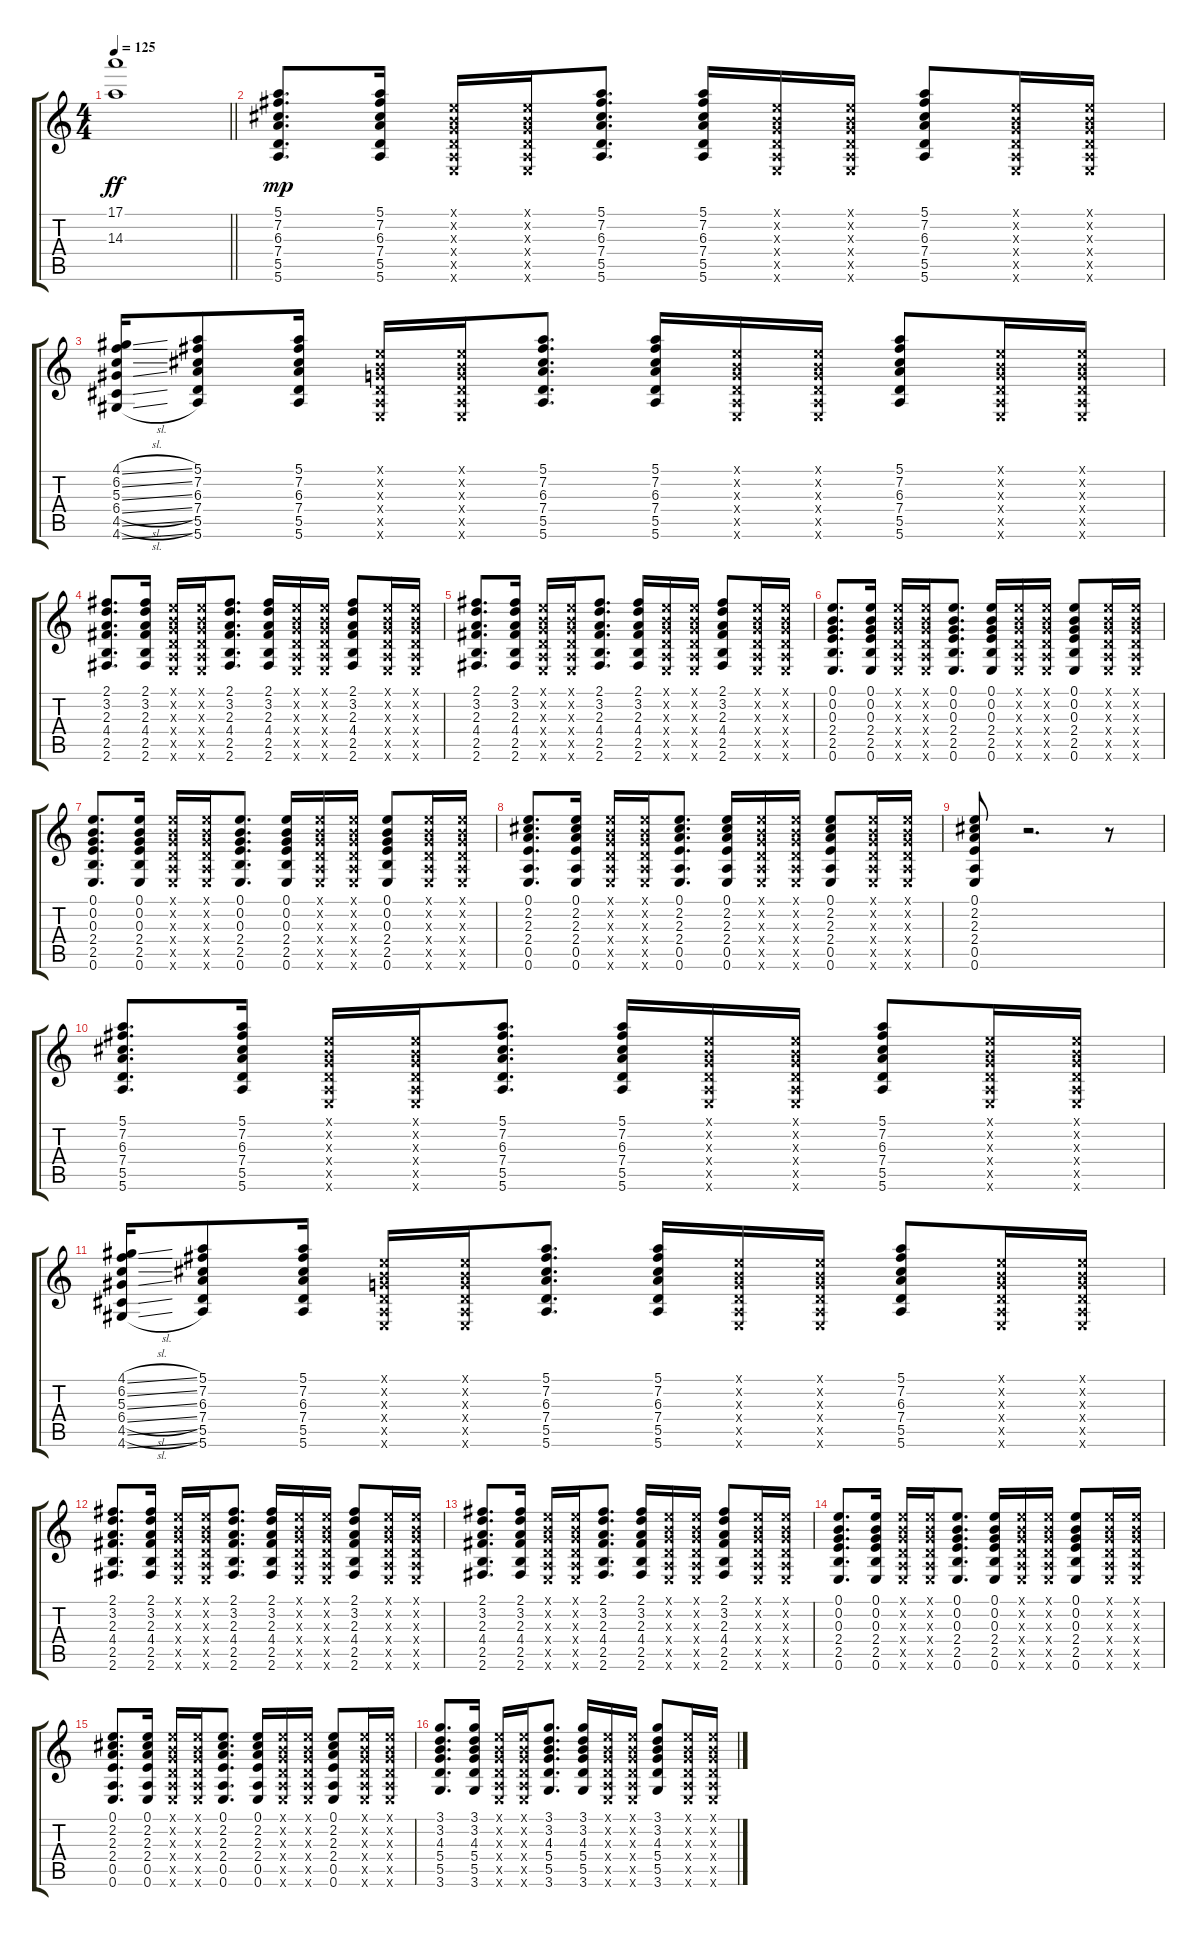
\track "" {instrument acousticguitarsteel}
\staff {score tabs}
\tuning (E4 B3 G3 D3 A2 E2) {hide}
\ts (4 4)
\tempo 125
\clef g2
\barLineRight lightlight
\ks c
(17.1 14.3).1{dy ff} |
(5.1 7.2 6.3 7.4 5.5 5.6).8{d dy mp} (5.1 7.2 6.3 7.4 5.5 5.6).16 (0.1{x} 0.2{x} 0.3{x} 0.4{x} 0.5{x} 0.6{x}).16 (0.1{x} 0.2{x} 0.3{x} 0.4{x} 0.5{x} 0.6{x}).16 (5.1 7.2 6.3 7.4 5.5 5.6).8{d} (5.1 7.2 6.3 7.4 5.5 5.6).16 (0.1{x} 0.2{x} 0.3{x} 0.4{x} 0.5{x} 0.6{x}).16 (0.1{x} 0.2{x} 0.3{x} 0.4{x} 0.5{x} 0.6{x}).16 (5.1 7.2 6.3 7.4 5.5 5.6).8 (0.1{x} 0.2{x} 0.3{x} 0.4{x} 0.5{x} 0.6{x}).16 (0.1{x} 0.2{x} 0.3{x} 0.4{x} 0.5{x} 0.6{x}).16 |
(4.1{sl} 6.2{sl} 5.3{sl} 6.4{sl} 4.5{sl} 4.6{sl}).16 (5.1 7.2 6.3 7.4 5.5 5.6).8 (5.1 7.2 6.3 7.4 5.5 5.6).16 (0.1{x} 0.2{x} 0.3{x} 0.4{x} 0.5{x} 0.6{x}).16 (0.1{x} 0.2{x} 0.3{x} 0.4{x} 0.5{x} 0.6{x}).16 (5.1 7.2 6.3 7.4 5.5 5.6).8{d} (5.1 7.2 6.3 7.4 5.5 5.6).16 (0.1{x} 0.2{x} 0.3{x} 0.4{x} 0.5{x} 0.6{x}).16 (0.1{x} 0.2{x} 0.3{x} 0.4{x} 0.5{x} 0.6{x}).16 (5.1 7.2 6.3 7.4 5.5 5.6).8 (0.1{x} 0.2{x} 0.3{x} 0.4{x} 0.5{x} 0.6{x}).16 (0.1{x} 0.2{x} 0.3{x} 0.4{x} 0.5{x} 0.6{x}).16 |
(2.1 3.2 2.3 4.4 2.5 2.6).8{d} (2.1 3.2 2.3 4.4 2.5 2.6).16 (0.1{x} 0.2{x} 0.3{x} 0.4{x} 0.5{x} 0.6{x}).16 (0.1{x} 0.2{x} 0.3{x} 0.4{x} 0.5{x} 0.6{x}).16 (2.1 3.2 2.3 4.4 2.5 2.6).8{d} (2.1 3.2 2.3 4.4 2.5 2.6).16 (0.1{x} 0.2{x} 0.3{x} 0.4{x} 0.5{x} 0.6{x}).16 (0.1{x} 0.2{x} 0.3{x} 0.4{x} 0.5{x} 0.6{x}).16 (2.1 3.2 2.3 4.4 2.5 2.6).8 (0.1{x} 0.2{x} 0.3{x} 0.4{x} 0.5{x} 0.6{x}).16 (0.1{x} 0.2{x} 0.3{x} 0.4{x} 0.5{x} 0.6{x}).16 |
(2.1 3.2 2.3 4.4 2.5 2.6).8{d} (2.1 3.2 2.3 4.4 2.5 2.6).16 (0.1{x} 0.2{x} 0.3{x} 0.4{x} 0.5{x} 0.6{x}).16 (0.1{x} 0.2{x} 0.3{x} 0.4{x} 0.5{x} 0.6{x}).16 (2.1 3.2 2.3 4.4 2.5 2.6).8{d} (2.1 3.2 2.3 4.4 2.5 2.6).16 (0.1{x} 0.2{x} 0.3{x} 0.4{x} 0.5{x} 0.6{x}).16 (0.1{x} 0.2{x} 0.3{x} 0.4{x} 0.5{x} 0.6{x}).16 (2.1 3.2 2.3 4.4 2.5 2.6).8 (0.1{x} 0.2{x} 0.3{x} 0.4{x} 0.5{x} 0.6{x}).16 (0.1{x} 0.2{x} 0.3{x} 0.4{x} 0.5{x} 0.6{x}).16 |
(0.1 0.2 0.3 2.4 2.5 0.6).8{d} (0.1 0.2 0.3 2.4 2.5 0.6).16 (0.1{x} 0.2{x} 0.3{x} 0.4{x} 0.5{x} 0.6{x}).16 (0.1{x} 0.2{x} 0.3{x} 0.4{x} 0.5{x} 0.6{x}).16 (0.1 0.2 0.3 2.4 2.5 0.6).8{d} (0.1 0.2 0.3 2.4 2.5 0.6).16 (0.1{x} 0.2{x} 0.3{x} 0.4{x} 0.5{x} 0.6{x}).16 (0.1{x} 0.2{x} 0.3{x} 0.4{x} 0.5{x} 0.6{x}).16 (0.1 0.2 0.3 2.4 2.5 0.6).8 (0.1{x} 0.2{x} 0.3{x} 0.4{x} 0.5{x} 0.6{x}).16 (0.1{x} 0.2{x} 0.3{x} 0.4{x} 0.5{x} 0.6{x}).16 |
(0.1 0.2 0.3 2.4 2.5 0.6).8{d} (0.1 0.2 0.3 2.4 2.5 0.6).16 (0.1{x} 0.2{x} 0.3{x} 0.4{x} 0.5{x} 0.6{x}).16 (0.1{x} 0.2{x} 0.3{x} 0.4{x} 0.5{x} 0.6{x}).16 (0.1 0.2 0.3 2.4 2.5 0.6).8{d} (0.1 0.2 0.3 2.4 2.5 0.6).16 (0.1{x} 0.2{x} 0.3{x} 0.4{x} 0.5{x} 0.6{x}).16 (0.1{x} 0.2{x} 0.3{x} 0.4{x} 0.5{x} 0.6{x}).16 (0.1 0.2 0.3 2.4 2.5 0.6).8 (0.1{x} 0.2{x} 0.3{x} 0.4{x} 0.5{x} 0.6{x}).16 (0.1{x} 0.2{x} 0.3{x} 0.4{x} 0.5{x} 0.6{x}).16 |
(0.1 2.2 2.3 2.4 0.5 0.6).8{d} (0.1 2.2 2.3 2.4 0.5 0.6).16 (0.1{x} 0.2{x} 0.3{x} 0.4{x} 0.5{x} 0.6{x}).16 (0.1{x} 0.2{x} 0.3{x} 0.4{x} 0.5{x} 0.6{x}).16 (0.1 2.2 2.3 2.4 0.5 0.6).8{d} (0.1 2.2 2.3 2.4 0.5 0.6).16 (0.1{x} 0.2{x} 0.3{x} 0.4{x} 0.5{x} 0.6{x}).16 (0.1{x} 0.2{x} 0.3{x} 0.4{x} 0.5{x} 0.6{x}).16 (0.1 2.2 2.3 2.4 0.5 0.6).8 (0.1{x} 0.2{x} 0.3{x} 0.4{x} 0.5{x} 0.6{x}).16 (0.1{x} 0.2{x} 0.3{x} 0.4{x} 0.5{x} 0.6{x}).16 |
(0.1 2.2 2.3 2.4 0.5 0.6).8 r.2{d} r.8 |
(5.1 7.2 6.3 7.4 5.5 5.6).8{d} (5.1 7.2 6.3 7.4 5.5 5.6).16 (0.1{x} 0.2{x} 0.3{x} 0.4{x} 0.5{x} 0.6{x}).16 (0.1{x} 0.2{x} 0.3{x} 0.4{x} 0.5{x} 0.6{x}).16 (5.1 7.2 6.3 7.4 5.5 5.6).8{d} (5.1 7.2 6.3 7.4 5.5 5.6).16 (0.1{x} 0.2{x} 0.3{x} 0.4{x} 0.5{x} 0.6{x}).16 (0.1{x} 0.2{x} 0.3{x} 0.4{x} 0.5{x} 0.6{x}).16 (5.1 7.2 6.3 7.4 5.5 5.6).8 (0.1{x} 0.2{x} 0.3{x} 0.4{x} 0.5{x} 0.6{x}).16 (0.1{x} 0.2{x} 0.3{x} 0.4{x} 0.5{x} 0.6{x}).16 |
(4.1{sl} 6.2{sl} 5.3{sl} 6.4{sl} 4.5{sl} 4.6{sl}).16 (5.1 7.2 6.3 7.4 5.5 5.6).8 (5.1 7.2 6.3 7.4 5.5 5.6).16 (0.1{x} 0.2{x} 0.3{x} 0.4{x} 0.5{x} 0.6{x}).16 (0.1{x} 0.2{x} 0.3{x} 0.4{x} 0.5{x} 0.6{x}).16 (5.1 7.2 6.3 7.4 5.5 5.6).8{d} (5.1 7.2 6.3 7.4 5.5 5.6).16 (0.1{x} 0.2{x} 0.3{x} 0.4{x} 0.5{x} 0.6{x}).16 (0.1{x} 0.2{x} 0.3{x} 0.4{x} 0.5{x} 0.6{x}).16 (5.1 7.2 6.3 7.4 5.5 5.6).8 (0.1{x} 0.2{x} 0.3{x} 0.4{x} 0.5{x} 0.6{x}).16 (0.1{x} 0.2{x} 0.3{x} 0.4{x} 0.5{x} 0.6{x}).16 |
(2.1 3.2 2.3 4.4 2.5 2.6).8{d} (2.1 3.2 2.3 4.4 2.5 2.6).16 (0.1{x} 0.2{x} 0.3{x} 0.4{x} 0.5{x} 0.6{x}).16 (0.1{x} 0.2{x} 0.3{x} 0.4{x} 0.5{x} 0.6{x}).16 (2.1 3.2 2.3 4.4 2.5 2.6).8{d} (2.1 3.2 2.3 4.4 2.5 2.6).16 (0.1{x} 0.2{x} 0.3{x} 0.4{x} 0.5{x} 0.6{x}).16 (0.1{x} 0.2{x} 0.3{x} 0.4{x} 0.5{x} 0.6{x}).16 (2.1 3.2 2.3 4.4 2.5 2.6).8 (0.1{x} 0.2{x} 0.3{x} 0.4{x} 0.5{x} 0.6{x}).16 (0.1{x} 0.2{x} 0.3{x} 0.4{x} 0.5{x} 0.6{x}).16 |
(2.1 3.2 2.3 4.4 2.5 2.6).8{d} (2.1 3.2 2.3 4.4 2.5 2.6).16 (0.1{x} 0.2{x} 0.3{x} 0.4{x} 0.5{x} 0.6{x}).16 (0.1{x} 0.2{x} 0.3{x} 0.4{x} 0.5{x} 0.6{x}).16 (2.1 3.2 2.3 4.4 2.5 2.6).8{d} (2.1 3.2 2.3 4.4 2.5 2.6).16 (0.1{x} 0.2{x} 0.3{x} 0.4{x} 0.5{x} 0.6{x}).16 (0.1{x} 0.2{x} 0.3{x} 0.4{x} 0.5{x} 0.6{x}).16 (2.1 3.2 2.3 4.4 2.5 2.6).8 (0.1{x} 0.2{x} 0.3{x} 0.4{x} 0.5{x} 0.6{x}).16 (0.1{x} 0.2{x} 0.3{x} 0.4{x} 0.5{x} 0.6{x}).16 |
(0.1 0.2 0.3 2.4 2.5 0.6).8{d} (0.1 0.2 0.3 2.4 2.5 0.6).16 (0.1{x} 0.2{x} 0.3{x} 0.4{x} 0.5{x} 0.6{x}).16 (0.1{x} 0.2{x} 0.3{x} 0.4{x} 0.5{x} 0.6{x}).16 (0.1 0.2 0.3 2.4 2.5 0.6).8{d} (0.1 0.2 0.3 2.4 2.5 0.6).16 (0.1{x} 0.2{x} 0.3{x} 0.4{x} 0.5{x} 0.6{x}).16 (0.1{x} 0.2{x} 0.3{x} 0.4{x} 0.5{x} 0.6{x}).16 (0.1 0.2 0.3 2.4 2.5 0.6).8 (0.1{x} 0.2{x} 0.3{x} 0.4{x} 0.5{x} 0.6{x}).16 (0.1{x} 0.2{x} 0.3{x} 0.4{x} 0.5{x} 0.6{x}).16 |
(0.1 2.2 2.3 2.4 0.5 0.6).8{d} (0.1 2.2 2.3 2.4 0.5 0.6).16 (0.1{x} 0.2{x} 0.3{x} 0.4{x} 0.5{x} 0.6{x}).16 (0.1{x} 0.2{x} 0.3{x} 0.4{x} 0.5{x} 0.6{x}).16 (0.1 2.2 2.3 2.4 0.5 0.6).8{d} (0.1 2.2 2.3 2.4 0.5 0.6).16 (0.1{x} 0.2{x} 0.3{x} 0.4{x} 0.5{x} 0.6{x}).16 (0.1{x} 0.2{x} 0.3{x} 0.4{x} 0.5{x} 0.6{x}).16 (0.1 2.2 2.3 2.4 0.5 0.6).8 (0.1{x} 0.2{x} 0.3{x} 0.4{x} 0.5{x} 0.6{x}).16 (0.1{x} 0.2{x} 0.3{x} 0.4{x} 0.5{x} 0.6{x}).16 |
(3.1 3.2 4.3 5.4 5.5 3.6).8{d} (3.1 3.2 4.3 5.4 5.5 3.6).16 (0.1{x} 0.2{x} 0.3{x} 0.4{x} 0.5{x} 0.6{x}).16 (0.1{x} 0.2{x} 0.3{x} 0.4{x} 0.5{x} 0.6{x}).16 (3.1 3.2 4.3 5.4 5.5 3.6).8{d} (3.1 3.2 4.3 5.4 5.5 3.6).16 (0.1{x} 0.2{x} 0.3{x} 0.4{x} 0.5{x} 0.6{x}).16 (0.1{x} 0.2{x} 0.3{x} 0.4{x} 0.5{x} 0.6{x}).16 (3.1 3.2 4.3 5.4 5.5 3.6).8 (0.1{x} 0.2{x} 0.3{x} 0.4{x} 0.5{x} 0.6{x}).16 (0.1{x} 0.2{x} 0.3{x} 0.4{x} 0.5{x} 0.6{x}).16
